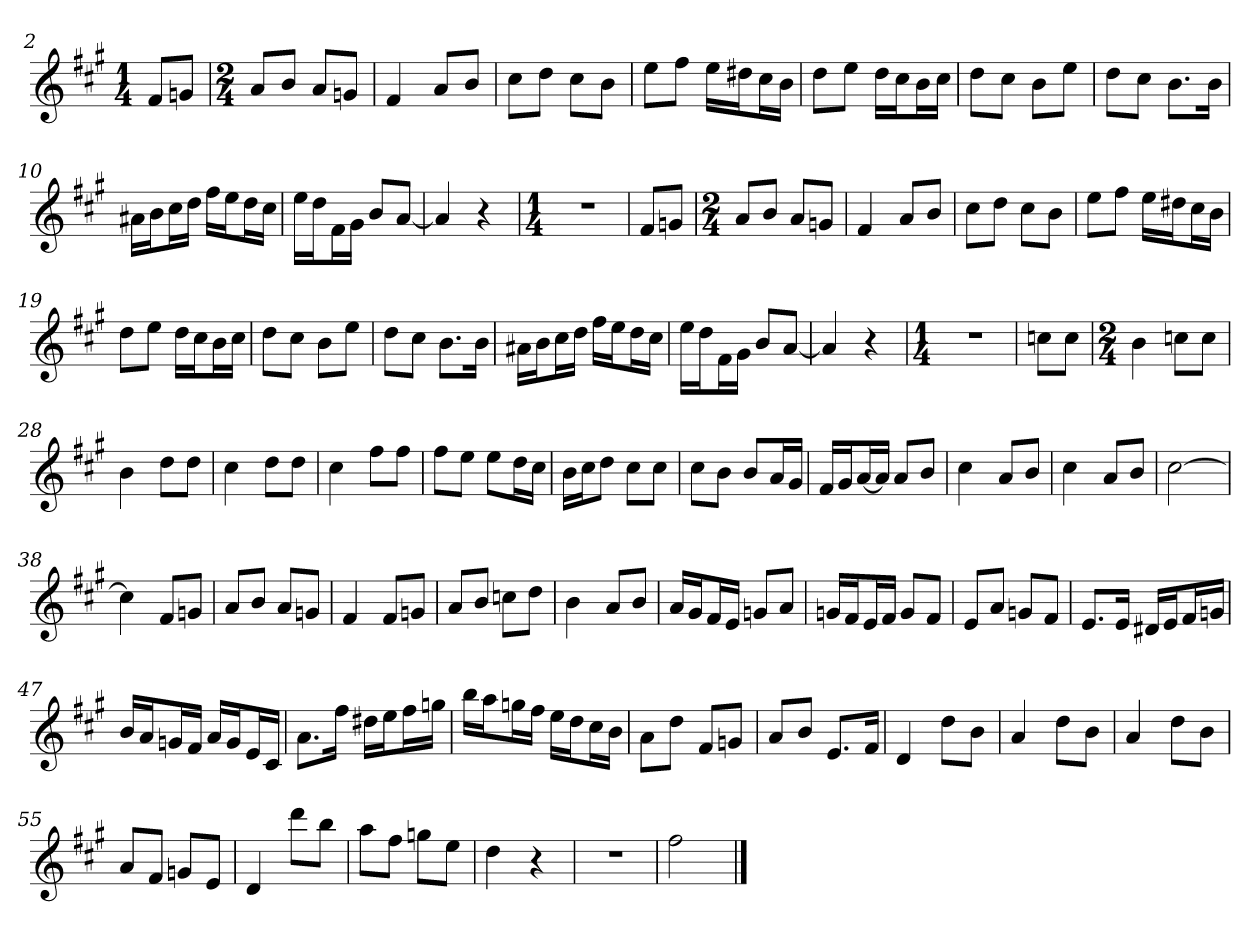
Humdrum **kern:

**kern
*part1
*staff1
*clefG2
*k[f#c#g#]
*A:
*M1/4
=2
8f#/L
8gn/J
=3
*M2/4
8a/L
8b/J
8a/L
8gn/J
=4
4f#
8a/L
8b/J
=5
8cc#\L
8dd\J
8cc#\L
8b\J
=6
8ee\L
8ff#\J
16ee\LL
16dd#X\J
16cc#\L
16b\JJ
=7
8dd\L
8ee\J
16dd\LL
16cc#\J
16b\L
16cc#\JJ
=8
8dd\L
8cc#\J
8b\L
8ee\J
=9
8dd\L
8cc#\J
8.b\L
16b\Jk
=10
16a#X\LL
16b\J
16cc#\L
16dd\JJ
16ff#\LL
16ee\J
16dd\L
16cc#\JJ
=11
16ee\LL
16dd\J
16f#\L
16g#\JJ
8b/L
[8a/J
=12
4a]
4r
=13
*M1/4
4r
=14
8f#/L
8gn/J
=15
*M2/4
8a/L
8b/J
8a/L
8gn/J
=16
4f#
8a/L
8b/J
=17
8cc#\L
8dd\J
8cc#\L
8b\J
=18
8ee\L
8ff#\J
16ee\LL
16dd#X\J
16cc#\L
16b\JJ
=19
8dd\L
8ee\J
16dd\LL
16cc#\J
16b\L
16cc#\JJ
=20
8dd\L
8cc#\J
8b\L
8ee\J
=21
8dd\L
8cc#\J
8.b\L
16b\Jk
=22
16a#X\LL
16b\J
16cc#\L
16dd\JJ
16ff#\LL
16ee\J
16dd\L
16cc#\JJ
=23
16ee\LL
16dd\J
16f#\L
16g#\JJ
8b/L
[8a/J
=24
4a]
4r
=25
*M1/4
4r
=26
8ccn\L
8cc\J
=27
*M2/4
4b
8ccn\L
8cc\J
=28
4b
8dd\L
8dd\J
=29
4cc#
8dd\L
8dd\J
=30
4cc#
8ff#\L
8ff#\J
=31
8ff#\L
8ee\J
8ee\L
16dd\L
16cc#\JJ
=32
16b\LL
16cc#\J
8dd\J
8cc#\L
8cc#\J
=33
8cc#\L
8b\J
8b/L
16a/L
16g#/JJ
=34
16f#/LL
16g#/J
[16a/L
16a/JJ]
8a/L
8b/J
=35
4cc#
8a/L
8b/J
=36
4cc#
8a/L
8b/J
=37
[2cc#
=38
4cc#]
8f#/L
8gn/J
=39
8a/L
8b/J
8a/L
8gn/J
=40
4f#
8f#/L
8gn/J
=41
8a/L
8b/J
8ccn\L
8dd\J
=42
4b
8a/L
8b/J
=43
16a/LL
16g#/J
16f#/L
16e/JJ
8gn/L
8a/J
=44
16gn/LL
16f#/J
16e/L
16f#/JJ
8g/L
8f#/J
=45
8e/L
8a/J
8gn/L
8f#/J
=46
8.e/L
16e/Jk
16d#X/LL
16e/J
16f#/L
16gn/JJ
=47
16b/LL
16a/J
16gn/L
16f#/JJ
16a/LL
16g/J
16e/L
16c#/JJ
=48
8.a\L
16ff#\Jk
16dd#X\LL
16ee\J
16ff#\L
16ggn\JJ
=49
16bb\LL
16aa\J
16ggn\L
16ff#\JJ
16ee\LL
16dd\J
16cc#\L
16b\JJ
=50
8a\L
8dd\J
8f#/L
8gn/J
=51
8a/L
8b/J
8.e/L
16f#/Jk
=52
4d
8dd\L
8b\J
=53
4a
8dd\L
8b\J
=54
4a
8dd\L
8b\J
=55
8a/L
8f#/J
8gn/L
8e/J
=56
4d
8ddd\L
8bb\J
=57
8aa\L
8ff#\J
8ggn\L
8ee\J
=58
4dd
4r
=59
2r
=60
2ff#
==
*-
